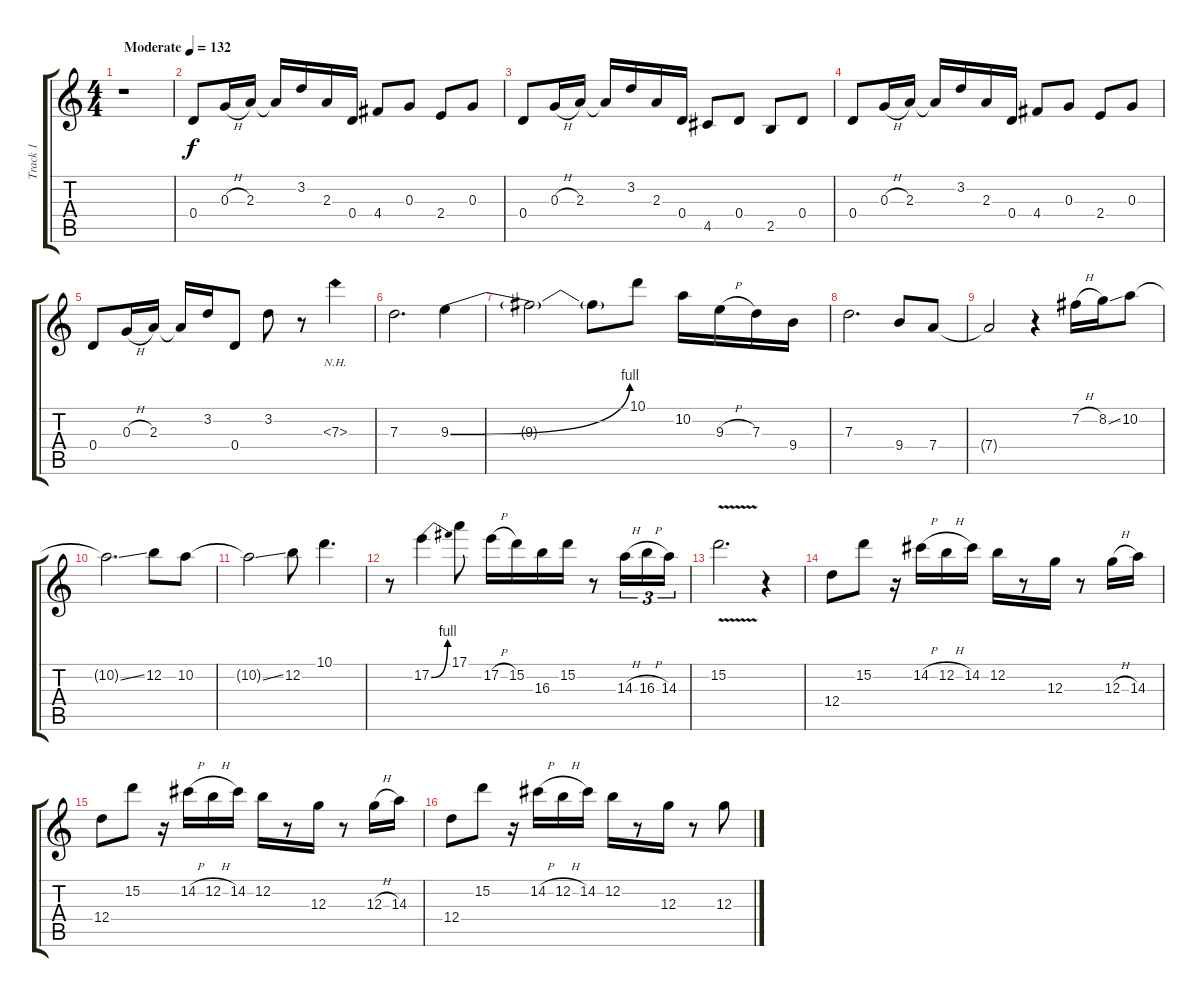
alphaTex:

\track ("Track 1" "Track 1") {instrument acousticguitarsteel}
\staff {score tabs}
\tuning (E4 B3 G3 D3 A2 E2) {hide}
\ts (4 4)
\tempo (132 "Moderate")
\clef g2
\ks c
r.1{dy f instrument acousticguitarsteel} |
0.4.8 0.3{h}.16 2.3.16 2.3{t}.16 3.2.16 2.3.16 0.4.16 4.4.8 0.3.8 2.4.8 0.3.8 |
0.4.8 0.3{h}.16 2.3.16 2.3{t}.16 3.2.16 2.3.16 0.4.16 4.5.8 0.4.8 2.5.8 0.4.8 |
0.4.8 0.3{h}.16 2.3.16 2.3{t}.16 3.2.16 2.3.16 0.4.16 4.4.8 0.3.8 2.4.8 0.3.8 |
0.4.8 0.3{h}.16 2.3.16 2.3{t}.16 3.2.16 0.4.8 3.2.8 r.8 7.3{nh}.4 |
7.3.2{d} 9.3{be (bend 0 0 60 4)}.4 |
9.3{t}.2 9.3{t}.8 10.1.8 10.2.16 9.3{h}.16 7.3.16 9.4.16 |
7.3.2{d} 9.4.8 7.4.8 |
7.4{t}.2 r.4 7.2{h}.16 8.2{ss}.16 10.2.8 |
10.2{ss t}.2{d} 12.2.8 10.2.8 |
10.2{ss t}.2 12.2.8 10.1.4{d} |
r.8 17.2{be (bend 0 0 60 4)}.4 17.1.8 17.2{h}.16 15.2.16 16.3.16 15.2.16 r.8 14.3{h}.16{tu (3 2)} 16.3{h}.16{tu (3 2)} 14.3.16{tu (3 2)} |
15.2{v}.2{d} r.4 |
12.4.8 15.2.8 r.16 14.2{h}.16 12.2{h}.16 14.2.16 12.2.16 r.8 12.3.16 r.8 12.3{h}.16 14.3.16 |
12.4.8 15.2.8 r.16 14.2{h}.16 12.2{h}.16 14.2.16 12.2.16 r.8 12.3.16 r.8 12.3{h}.16 14.3.16 |
12.4.8 15.2.8 r.16 14.2{h}.16 12.2{h}.16 14.2.16 12.2.16 r.8 12.3.16 r.8 12.3.8
